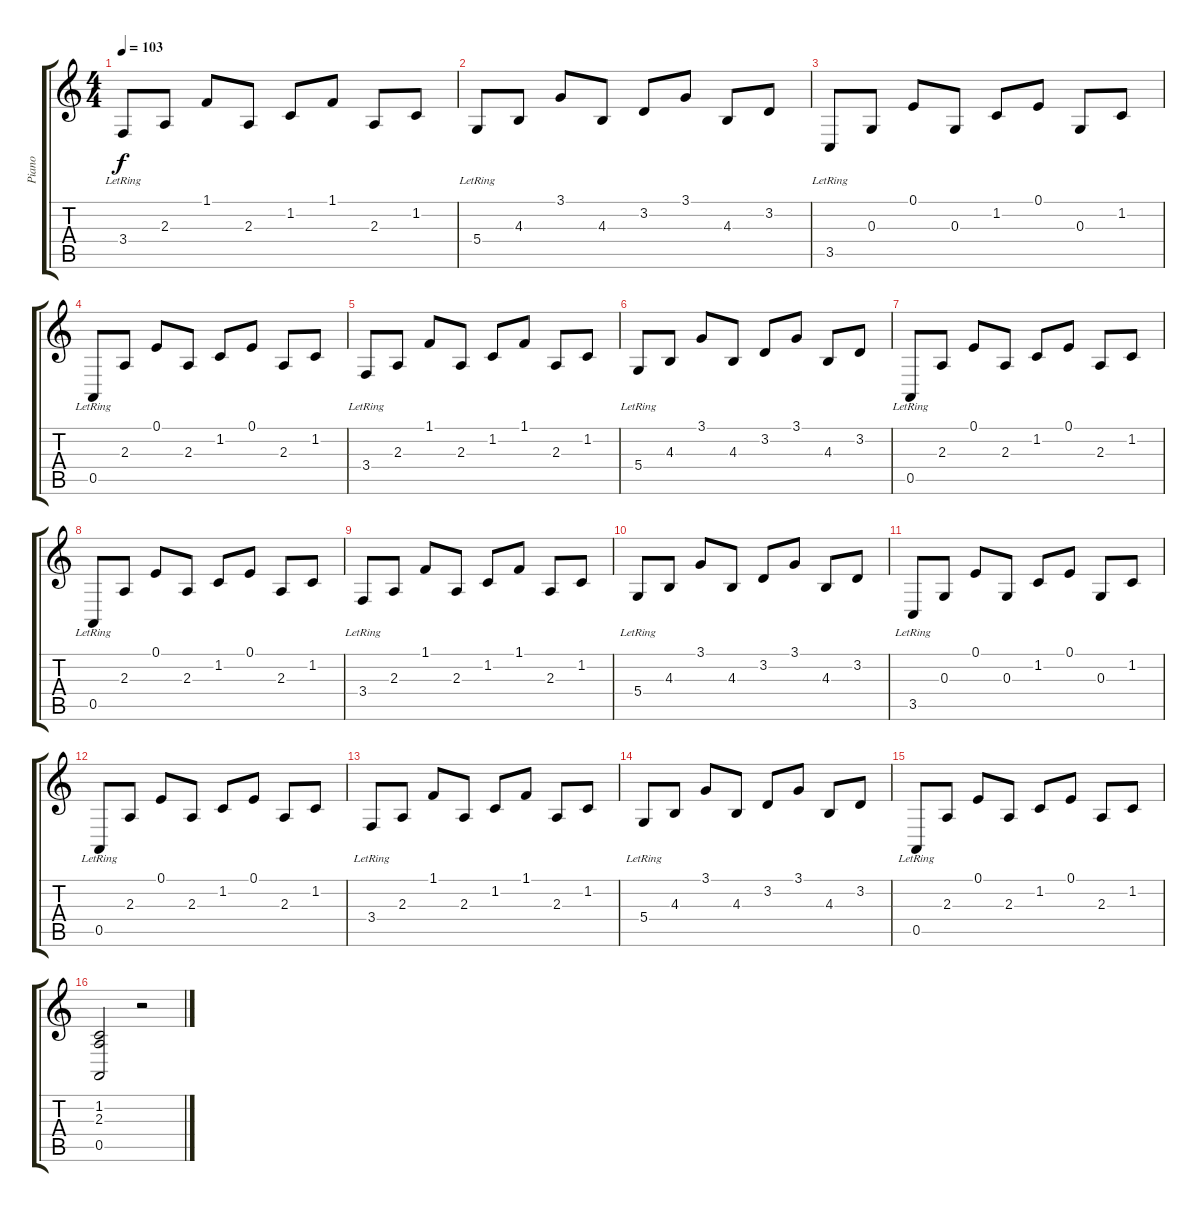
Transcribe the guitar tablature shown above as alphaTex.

\track ("Piano" "Piano") {instrument acousticgrandpiano}
\staff {score tabs}
\tuning (E4 B3 G3 D3 A2 E2) {hide}
\ts (4 4)
\tempo 103
\clef g2
\ks c
3.4{lr}.8{dy f} 2.3.8 1.1.8 2.3.8 1.2.8 1.1.8 2.3.8 1.2.8 |
5.4{lr}.8 4.3.8 3.1.8 4.3.8 3.2.8 3.1.8 4.3.8 3.2.8 |
3.5{lr}.8 0.3.8 0.1.8 0.3.8 1.2.8 0.1.8 0.3.8 1.2.8 |
0.5{lr}.8 2.3.8 0.1.8 2.3.8 1.2.8 0.1.8 2.3.8 1.2.8 |
3.4{lr}.8 2.3.8 1.1.8 2.3.8 1.2.8 1.1.8 2.3.8 1.2.8 |
5.4{lr}.8 4.3.8 3.1.8 4.3.8 3.2.8 3.1.8 4.3.8 3.2.8 |
0.5{lr}.8 2.3.8 0.1.8 2.3.8 1.2.8 0.1.8 2.3.8 1.2.8 |
0.5{lr}.8 2.3.8 0.1.8 2.3.8 1.2.8 0.1.8 2.3.8 1.2.8 |
3.4{lr}.8 2.3.8 1.1.8 2.3.8 1.2.8 1.1.8 2.3.8 1.2.8 |
5.4{lr}.8 4.3.8 3.1.8 4.3.8 3.2.8 3.1.8 4.3.8 3.2.8 |
3.5{lr}.8 0.3.8 0.1.8 0.3.8 1.2.8 0.1.8 0.3.8 1.2.8 |
0.5{lr}.8 2.3.8 0.1.8 2.3.8 1.2.8 0.1.8 2.3.8 1.2.8 |
3.4{lr}.8 2.3.8 1.1.8 2.3.8 1.2.8 1.1.8 2.3.8 1.2.8 |
5.4{lr}.8 4.3.8 3.1.8 4.3.8 3.2.8 3.1.8 4.3.8 3.2.8 |
0.5{lr}.8 2.3.8 0.1.8 2.3.8 1.2.8 0.1.8 2.3.8 1.2.8 |
(1.2 2.3 0.5).2 r.2
